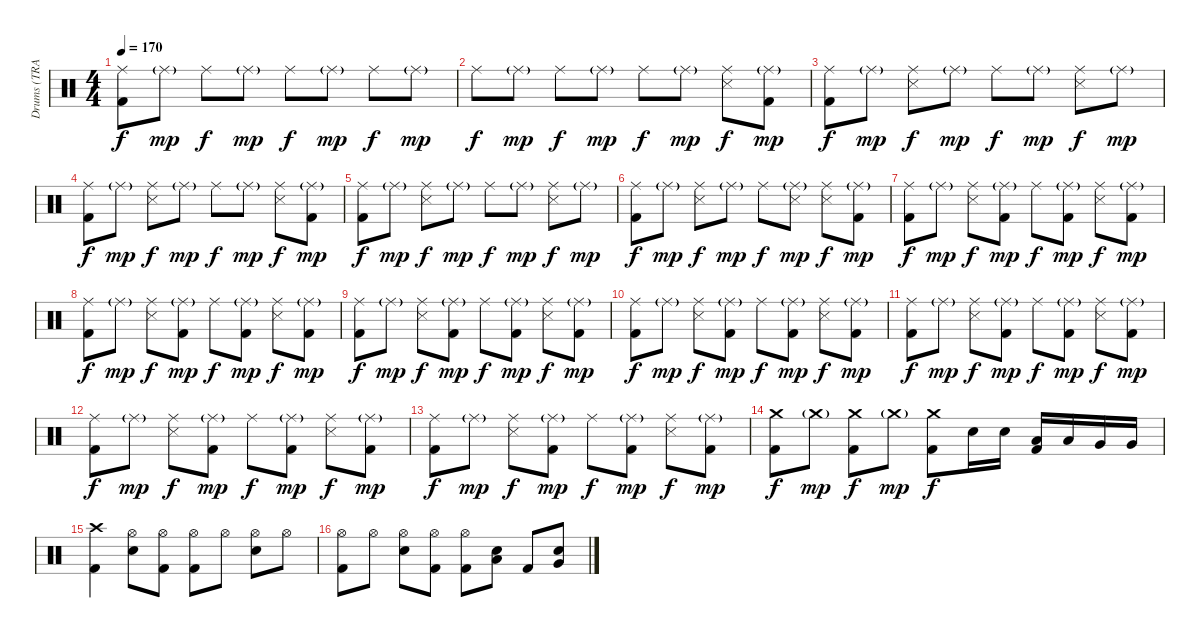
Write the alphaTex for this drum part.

\track ("Drums (TRAVIS)" "Drums (TRA") {instrument percussion}
\staff {score}
\articulation defaults
\ts (4 4)
\tempo 170
\clef neutral
\ks c
("Ride (middle)" "Kick (hit) 2").8{dy f} "Ride (middle)"{g}.8{dy mp} "Ride (middle)".8{dy f} "Ride (middle)"{g}.8{dy mp} "Ride (middle)".8{dy f} "Ride (middle)"{g}.8{dy mp} "Ride (middle)".8{dy f} "Ride (middle)"{g}.8{dy mp} |
"Ride (middle)".8{dy f} "Ride (middle)"{g}.8{dy mp} "Ride (middle)".8{dy f} "Ride (middle)"{g}.8{dy mp} "Ride (middle)".8{dy f} "Ride (middle)"{g}.8{dy mp} ("Ride (middle)" "Snare (side stick) 3").8{dy f} ("Ride (middle)"{g} "Kick (hit) 2").8{dy mp} |
("Ride (middle)" "Kick (hit) 2").8{dy f} "Ride (middle)"{g}.8{dy mp} ("Ride (middle)" "Snare (side stick) 3").8{dy f} "Ride (middle)"{g}.8{dy mp} "Ride (middle)".8{dy f} "Ride (middle)"{g}.8{dy mp} ("Ride (middle)" "Snare (side stick) 3").8{dy f} "Ride (middle)"{g}.8{dy mp} |
("Ride (middle)" "Kick (hit) 2").8{dy f} "Ride (middle)"{g}.8{dy mp} ("Ride (middle)" "Snare (side stick) 3").8{dy f} "Ride (middle)"{g}.8{dy mp} "Ride (middle)".8{dy f} "Ride (middle)"{g}.8{dy mp} ("Ride (middle)" "Snare (side stick) 3").8{dy f} ("Ride (middle)"{g} "Kick (hit) 2").8{dy mp} |
("Ride (middle)" "Kick (hit) 2").8{dy f} "Ride (middle)"{g}.8{dy mp} ("Ride (middle)" "Snare (side stick) 3").8{dy f} "Ride (middle)"{g}.8{dy mp} "Ride (middle)".8{dy f} "Ride (middle)"{g}.8{dy mp} ("Ride (middle)" "Snare (side stick) 3").8{dy f} "Ride (middle)"{g}.8{dy mp} |
("Ride (middle)" "Kick (hit) 2").8{dy f} "Ride (middle)"{g}.8{dy mp} ("Ride (middle)" "Snare (side stick) 3").8{dy f} "Ride (middle)"{g}.8{dy mp} "Ride (middle)".8{dy f} ("Ride (middle)"{g} "Snare (side stick) 3").8{dy mp} ("Ride (middle)" "Snare (side stick) 3").8{dy f} ("Ride (middle)"{g} "Kick (hit) 2").8{dy mp} |
("Ride (middle)" "Kick (hit) 2").8{dy f} "Ride (middle)"{g}.8{dy mp} ("Ride (middle)" "Snare (side stick) 3").8{dy f} ("Ride (middle)"{g} "Kick (hit) 2").8{dy mp} "Ride (middle)".8{dy f} ("Ride (middle)"{g} "Kick (hit) 2").8{dy mp} ("Ride (middle)" "Snare (side stick) 3").8{dy f} ("Ride (middle)"{g} "Kick (hit) 2").8{dy mp} |
("Ride (middle)" "Kick (hit) 2").8{dy f} "Ride (middle)"{g}.8{dy mp} ("Ride (middle)" "Snare (side stick) 3").8{dy f} ("Ride (middle)"{g} "Kick (hit) 2").8{dy mp} "Ride (middle)".8{dy f} ("Ride (middle)"{g} "Kick (hit) 2").8{dy mp} ("Ride (middle)" "Snare (side stick) 3").8{dy f} ("Ride (middle)"{g} "Kick (hit) 2").8{dy mp} |
("Ride (middle)" "Kick (hit) 2").8{dy f} "Ride (middle)"{g}.8{dy mp} ("Ride (middle)" "Snare (side stick) 3").8{dy f} ("Ride (middle)"{g} "Kick (hit) 2").8{dy mp} "Ride (middle)".8{dy f} ("Ride (middle)"{g} "Kick (hit) 2").8{dy mp} ("Ride (middle)" "Snare (side stick) 3").8{dy f} ("Ride (middle)"{g} "Kick (hit) 2").8{dy mp} |
("Ride (middle)" "Kick (hit) 2").8{dy f} "Ride (middle)"{g}.8{dy mp} ("Ride (middle)" "Snare (side stick) 3").8{dy f} ("Ride (middle)"{g} "Kick (hit) 2").8{dy mp} "Ride (middle)".8{dy f} ("Ride (middle)"{g} "Kick (hit) 2").8{dy mp} ("Ride (middle)" "Snare (side stick) 3").8{dy f} ("Ride (middle)"{g} "Kick (hit) 2").8{dy mp} |
("Ride (middle)" "Kick (hit) 2").8{dy f} "Ride (middle)"{g}.8{dy mp} ("Ride (middle)" "Snare (side stick) 3").8{dy f} ("Ride (middle)"{g} "Kick (hit) 2").8{dy mp} "Ride (middle)".8{dy f} ("Ride (middle)"{g} "Kick (hit) 2").8{dy mp} ("Ride (middle)" "Snare (side stick) 3").8{dy f} ("Ride (middle)"{g} "Kick (hit) 2").8{dy mp} |
("Ride (middle)" "Kick (hit) 2").8{dy f} "Ride (middle)"{g}.8{dy mp} ("Ride (middle)" "Snare (side stick) 3").8{dy f} ("Ride (middle)"{g} "Kick (hit) 2").8{dy mp} "Ride (middle)".8{dy f} ("Ride (middle)"{g} "Kick (hit) 2").8{dy mp} ("Ride (middle)" "Snare (side stick) 3").8{dy f} ("Ride (middle)"{g} "Kick (hit) 2").8{dy mp} |
("Ride (middle)" "Kick (hit) 2").8{dy f} "Ride (middle)"{g}.8{dy mp} ("Ride (middle)" "Snare (side stick) 3").8{dy f} ("Ride (middle)"{g} "Kick (hit) 2").8{dy mp} "Ride (middle)".8{dy f} ("Ride (middle)"{g} "Kick (hit) 2").8{dy mp} ("Ride (middle)" "Snare (side stick) 3").8{dy f} ("Ride (middle)"{g} "Kick (hit) 2").8{dy mp} |
("Crash medium (hit)" "Kick (hit) 2").8{dy f} "Crash medium (hit)"{g}.8{dy mp} ("Crash medium (hit)" "Kick (hit) 2").8{dy f} "Crash medium (hit)"{g}.8{dy mp} ("Crash medium (hit)" "Kick (hit) 2").8{dy f} "Snare (hit) 2".16 "Snare (hit) 2".16 ("Low Tom (hit)" "Kick (hit) 2").16 "Low Tom (hit)".16 "Very Low Tom (hit)".16 "Very Low Tom (hit)".16 |
("Crash high (hit)" "Kick (hit) 2").4 ("Hi-Hat (open)" "Snare (hit) 2").8 ("Hi-Hat (open)" "Kick (hit) 2").8 ("Hi-Hat (open)" "Kick (hit) 2").8 "Hi-Hat (open)".8 ("Hi-Hat (open)" "Snare (hit) 2").8 "Hi-Hat (open)".8 |
("Hi-Hat (open)" "Kick (hit) 2").8 "Hi-Hat (open)".8 ("Hi-Hat (open)" "Snare (hit) 2").8 ("Hi-Hat (open)" "Kick (hit) 2").8 ("Hi-Hat (open)" "Kick (hit) 2").8 ("Snare (hit) 2" "Low Tom (hit)").8 "Kick (hit) 2".8 ("Snare (hit) 2" "Very Low Tom (hit)").8
